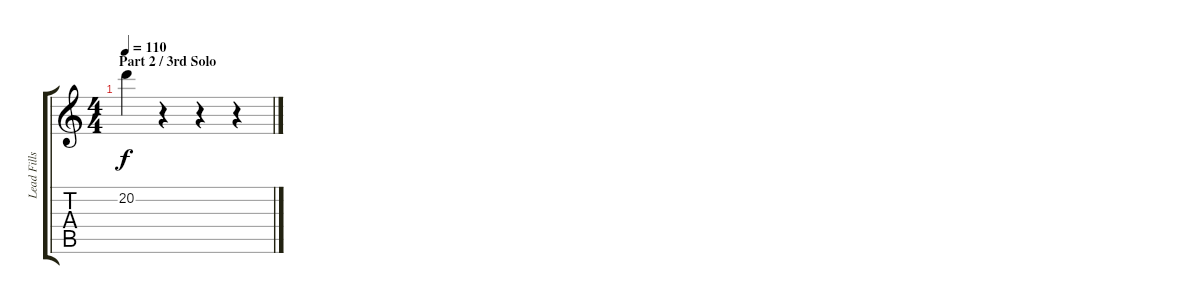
\track ("Lead Fills" "Lead Fills") {instrument distortionguitar}
\staff {score tabs}
\tuning (B3 Gb3 D3 A2 E2 B1) {hide}
\ts (4 4)
\section ("" "Part 2 / 3rd Solo")
\tempo 110
\clef g2
\ks c
20.2.4{dy f} r.4 r.4 r.4
